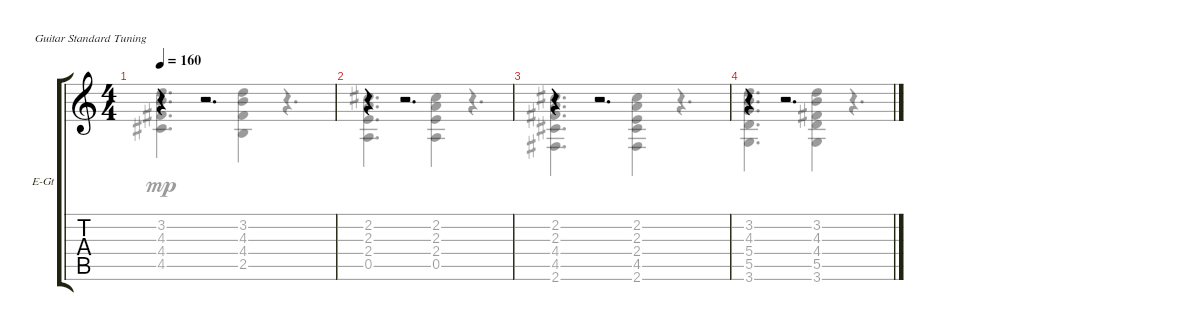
\bracketExtendMode groupsimilarinstruments
\firstSystemTrackNameOrientation horizontal
\otherSystemsTrackNameOrientation horizontal
\track ("Гитара 2" "E-Gt") {instrument electricguitarjazz}
\staff {score tabs}
\tuning (E4 B3 G3 D3 A2 E2)
\voice
\ts (4 4)
\tempo 160
\clef g2
\ks c
r.4{dy f} r.2{d} |
r.4 r.2{d} |
r.4 r.2{d} |
r.4 r.2{d}
\voice
\clef g2
\ottava regular
\simile none
\ks c
(3.2 4.3 4.4 4.5).4{d dy mp} (3.2 4.3 4.4 2.5).4 r.4{d} |
(2.2 2.3 2.4 0.5).4{d} (2.2 2.3 2.4 0.5).4 r.4{d} |
(2.2 2.3 4.4 4.5 2.6).4{d} (2.2 2.3 2.4 4.5 2.6).4 r.4{d} |
(3.2 4.3 5.4 5.5 3.6).4{d} (3.2 4.3 4.4 5.5 3.6).4 r.4{d}
